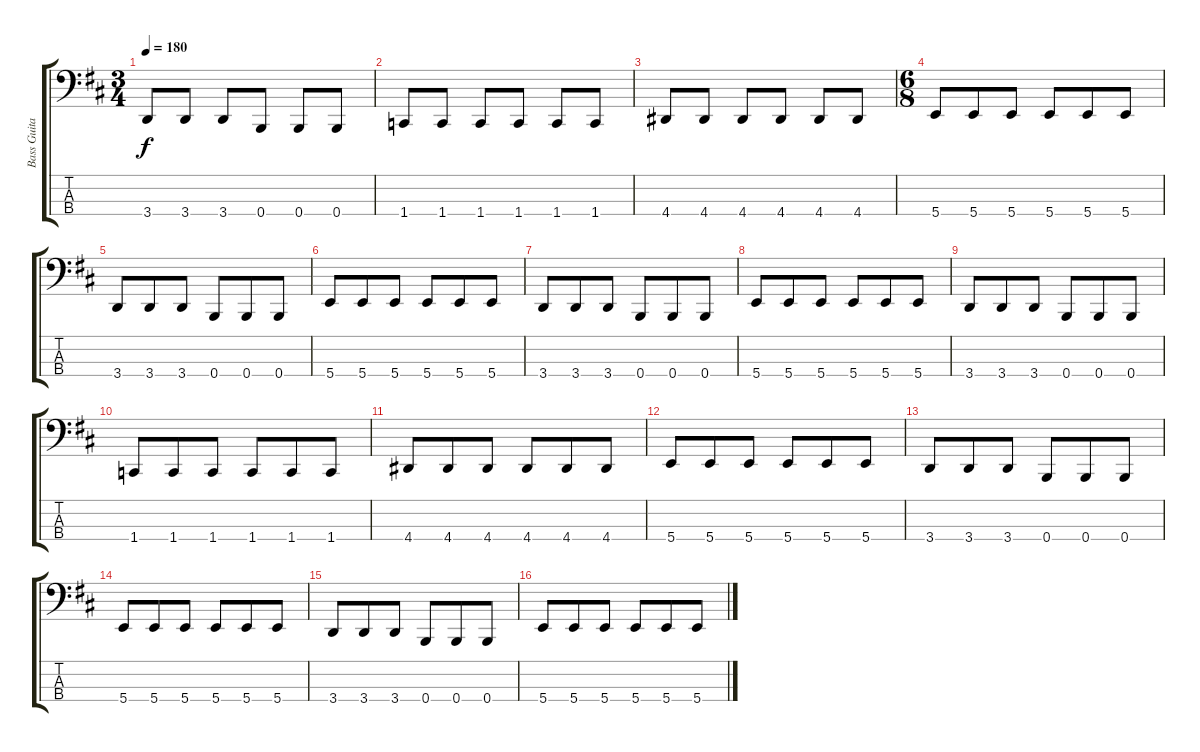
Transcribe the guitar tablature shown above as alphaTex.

\track ("Bass Guitar" "Bass Guita") {instrument electricbasspick}
\staff {score tabs}
\tuning (E2 B1 Gb1 B0) {hide}
\ts (3 4)
\tempo 180
\clef f4
\ks d
3.4.8{dy f} 3.4.8 3.4.8 0.4.8 0.4.8 0.4.8 |
1.4.8 1.4.8 1.4.8 1.4.8 1.4.8 1.4.8 |
4.4.8 4.4.8 4.4.8 4.4.8 4.4.8 4.4.8 |
\ts (6 8)
5.4.8 5.4.8 5.4.8 5.4.8 5.4.8 5.4.8 |
3.4.8 3.4.8 3.4.8 0.4.8 0.4.8 0.4.8 |
5.4.8 5.4.8 5.4.8 5.4.8 5.4.8 5.4.8 |
3.4.8 3.4.8 3.4.8 0.4.8 0.4.8 0.4.8 |
5.4.8 5.4.8 5.4.8 5.4.8 5.4.8 5.4.8 |
3.4.8 3.4.8 3.4.8 0.4.8 0.4.8 0.4.8 |
1.4.8 1.4.8 1.4.8 1.4.8 1.4.8 1.4.8 |
4.4.8 4.4.8 4.4.8 4.4.8 4.4.8 4.4.8 |
5.4.8 5.4.8 5.4.8 5.4.8 5.4.8 5.4.8 |
3.4.8 3.4.8 3.4.8 0.4.8 0.4.8 0.4.8 |
5.4.8 5.4.8 5.4.8 5.4.8 5.4.8 5.4.8 |
3.4.8 3.4.8 3.4.8 0.4.8 0.4.8 0.4.8 |
5.4.8 5.4.8 5.4.8 5.4.8 5.4.8 5.4.8
